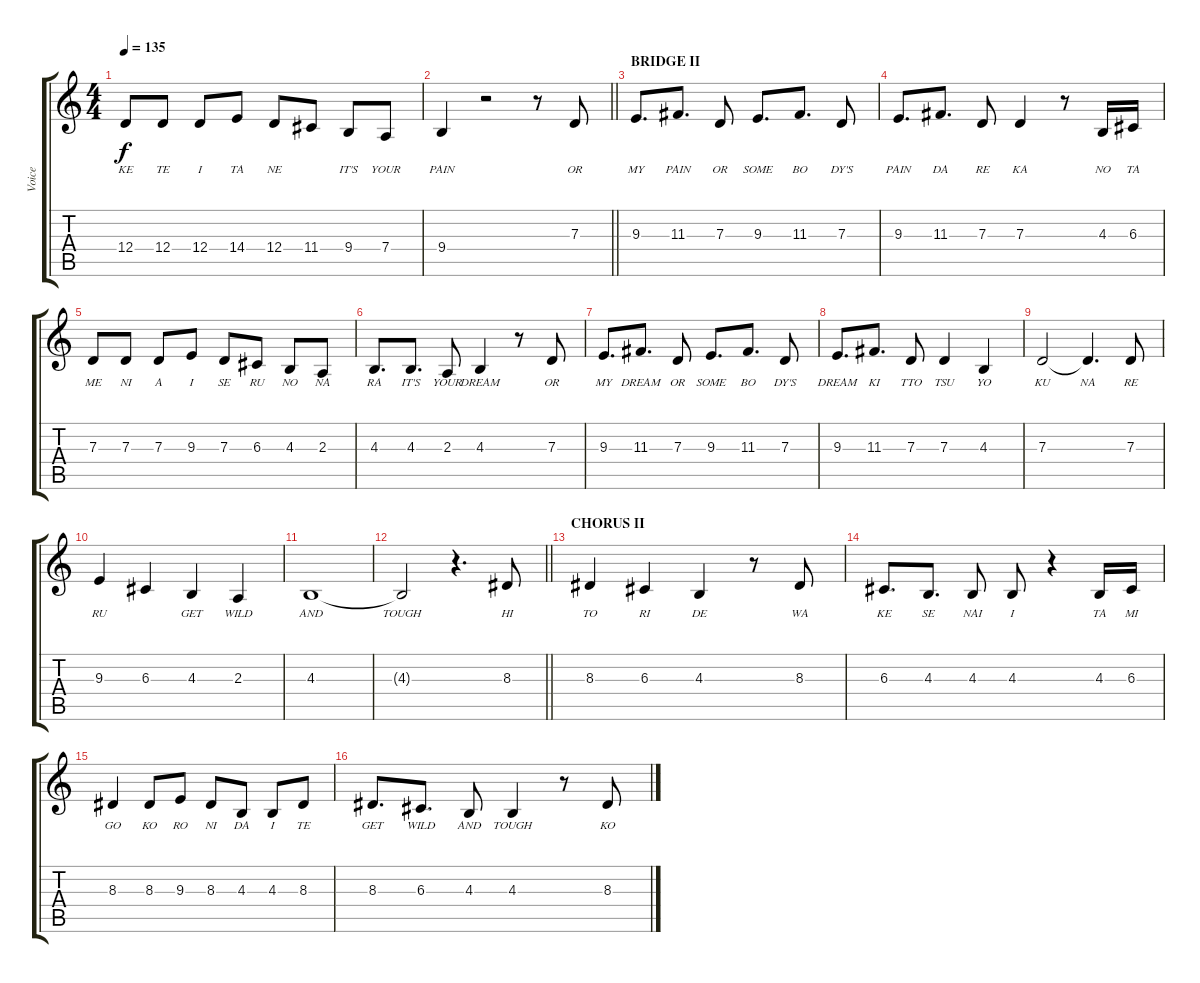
\track ("Voice" "Voice") {mute instrument lead1square}
\staff {score tabs}
\tuning (E4 B3 G3 D3 A2 E2) {hide}
\ts (4 4)
\tempo 135
\clef g2
\ks c
12.4.8{lyrics (0 "KE") lyrics (1 "") lyrics (2 "") lyrics (3 "") lyrics (4 "") dy f} 12.4.8{lyrics (0 "TE") lyrics (1 "") lyrics (2 "") lyrics (3 "") lyrics (4 "")} 12.4.8{lyrics (0 "I") lyrics (1 "") lyrics (2 "") lyrics (3 "") lyrics (4 "")} 14.4.8{lyrics (0 "TA") lyrics (1 "") lyrics (2 "") lyrics (3 "") lyrics (4 "")} 12.4.8{lyrics (0 "NE") lyrics (1 "") lyrics (2 "") lyrics (3 "") lyrics (4 "")} 11.4.8{lyrics (0 "") lyrics (1 "") lyrics (2 "") lyrics (3 "") lyrics (4 "")} 9.4.8{lyrics (0 "IT'S") lyrics (1 "") lyrics (2 "") lyrics (3 "") lyrics (4 "")} 7.4.8{lyrics (0 "YOUR") lyrics (1 "") lyrics (2 "") lyrics (3 "") lyrics (4 "")} |
\barLineRight lightlight
9.4.4{lyrics (0 "PAIN") lyrics (1 "") lyrics (2 "") lyrics (3 "") lyrics (4 "")} r.2 r.8 7.3.8{lyrics (0 "OR") lyrics (1 "") lyrics (2 "") lyrics (3 "") lyrics (4 "")} |
\section ("" "BRIDGE II")
9.3.8{d lyrics (0 "MY") lyrics (1 "") lyrics (2 "") lyrics (3 "") lyrics (4 "")} 11.3.8{d lyrics (0 "PAIN") lyrics (1 "") lyrics (2 "") lyrics (3 "") lyrics (4 "")} 7.3.8{lyrics (0 "OR") lyrics (1 "") lyrics (2 "") lyrics (3 "") lyrics (4 "")} 9.3.8{d lyrics (0 "SOME") lyrics (1 "") lyrics (2 "") lyrics (3 "") lyrics (4 "")} 11.3.8{d lyrics (0 "BO") lyrics (1 "") lyrics (2 "") lyrics (3 "") lyrics (4 "")} 7.3.8{lyrics (0 "DY'S") lyrics (1 "") lyrics (2 "") lyrics (3 "") lyrics (4 "")} |
9.3.8{d lyrics (0 "PAIN") lyrics (1 "") lyrics (2 "") lyrics (3 "") lyrics (4 "")} 11.3.8{d lyrics (0 "DA") lyrics (1 "") lyrics (2 "") lyrics (3 "") lyrics (4 "")} 7.3.8{lyrics (0 "RE") lyrics (1 "") lyrics (2 "") lyrics (3 "") lyrics (4 "")} 7.3.4{lyrics (0 "KA") lyrics (1 "") lyrics (2 "") lyrics (3 "") lyrics (4 "")} r.8 4.3.16{lyrics (0 "NO") lyrics (1 "") lyrics (2 "") lyrics (3 "") lyrics (4 "")} 6.3.16{lyrics (0 "TA") lyrics (1 "") lyrics (2 "") lyrics (3 "") lyrics (4 "")} |
7.3.8{lyrics (0 "ME") lyrics (1 "") lyrics (2 "") lyrics (3 "") lyrics (4 "")} 7.3.8{lyrics (0 "NI") lyrics (1 "") lyrics (2 "") lyrics (3 "") lyrics (4 "")} 7.3.8{lyrics (0 "A") lyrics (1 "") lyrics (2 "") lyrics (3 "") lyrics (4 "")} 9.3.8{lyrics (0 "I") lyrics (1 "") lyrics (2 "") lyrics (3 "") lyrics (4 "")} 7.3.8{lyrics (0 "SE") lyrics (1 "") lyrics (2 "") lyrics (3 "") lyrics (4 "")} 6.3.8{lyrics (0 "RU") lyrics (1 "") lyrics (2 "") lyrics (3 "") lyrics (4 "")} 4.3.8{lyrics (0 "NO") lyrics (1 "") lyrics (2 "") lyrics (3 "") lyrics (4 "")} 2.3.8{lyrics (0 "NA") lyrics (1 "") lyrics (2 "") lyrics (3 "") lyrics (4 "")} |
4.3.8{d lyrics (0 "RA") lyrics (1 "") lyrics (2 "") lyrics (3 "") lyrics (4 "")} 4.3.8{d lyrics (0 "IT'S") lyrics (1 "") lyrics (2 "") lyrics (3 "") lyrics (4 "")} 2.3.8{lyrics (0 "YOUR") lyrics (1 "") lyrics (2 "") lyrics (3 "") lyrics (4 "")} 4.3.4{lyrics (0 "DREAM") lyrics (1 "") lyrics (2 "") lyrics (3 "") lyrics (4 "")} r.8 7.3.8{lyrics (0 "OR") lyrics (1 "") lyrics (2 "") lyrics (3 "") lyrics (4 "")} |
9.3.8{d lyrics (0 "MY") lyrics (1 "") lyrics (2 "") lyrics (3 "") lyrics (4 "")} 11.3.8{d lyrics (0 "DREAM") lyrics (1 "") lyrics (2 "") lyrics (3 "") lyrics (4 "")} 7.3.8{lyrics (0 "OR") lyrics (1 "") lyrics (2 "") lyrics (3 "") lyrics (4 "")} 9.3.8{d lyrics (0 "SOME") lyrics (1 "") lyrics (2 "") lyrics (3 "") lyrics (4 "")} 11.3.8{d lyrics (0 "BO") lyrics (1 "") lyrics (2 "") lyrics (3 "") lyrics (4 "")} 7.3.8{lyrics (0 "DY'S") lyrics (1 "") lyrics (2 "") lyrics (3 "") lyrics (4 "")} |
9.3.8{d lyrics (0 "DREAM") lyrics (1 "") lyrics (2 "") lyrics (3 "") lyrics (4 "")} 11.3.8{d lyrics (0 "KI") lyrics (1 "") lyrics (2 "") lyrics (3 "") lyrics (4 "")} 7.3.8{lyrics (0 "TTO") lyrics (1 "") lyrics (2 "") lyrics (3 "") lyrics (4 "")} 7.3.4{lyrics (0 "TSU") lyrics (1 "") lyrics (2 "") lyrics (3 "") lyrics (4 "")} 4.3.4{lyrics (0 "YO") lyrics (1 "") lyrics (2 "") lyrics (3 "") lyrics (4 "")} |
7.3.2{lyrics (0 "KU") lyrics (1 "") lyrics (2 "") lyrics (3 "") lyrics (4 "")} 7.3{t}.4{d lyrics (0 "NA") lyrics (1 "") lyrics (2 "") lyrics (3 "") lyrics (4 "")} 7.3.8{lyrics (0 "RE") lyrics (1 "") lyrics (2 "") lyrics (3 "") lyrics (4 "")} |
9.3.4{lyrics (0 "RU") lyrics (1 "") lyrics (2 "") lyrics (3 "") lyrics (4 "")} 6.3.4{lyrics (0 "") lyrics (1 "") lyrics (2 "") lyrics (3 "") lyrics (4 "")} 4.3.4{lyrics (0 "GET") lyrics (1 "") lyrics (2 "") lyrics (3 "") lyrics (4 "")} 2.3.4{lyrics (0 "WILD") lyrics (1 "") lyrics (2 "") lyrics (3 "") lyrics (4 "")} |
4.3.1{lyrics (0 "AND") lyrics (1 "") lyrics (2 "") lyrics (3 "") lyrics (4 "")} |
\barLineRight lightlight
4.3{t}.2{lyrics (0 "TOUGH") lyrics (1 "") lyrics (2 "") lyrics (3 "") lyrics (4 "")} r.4{d} 8.3.8{lyrics (0 "HI") lyrics (1 "") lyrics (2 "") lyrics (3 "") lyrics (4 "")} |
\section ("" "CHORUS II")
8.3.4{lyrics (0 "TO") lyrics (1 "") lyrics (2 "") lyrics (3 "") lyrics (4 "")} 6.3.4{lyrics (0 "RI") lyrics (1 "") lyrics (2 "") lyrics (3 "") lyrics (4 "")} 4.3.4{lyrics (0 "DE") lyrics (1 "") lyrics (2 "") lyrics (3 "") lyrics (4 "")} r.8 8.3.8{lyrics (0 "WA") lyrics (1 "") lyrics (2 "") lyrics (3 "") lyrics (4 "")} |
6.3.8{d lyrics (0 "KE") lyrics (1 "") lyrics (2 "") lyrics (3 "") lyrics (4 "")} 4.3.8{d lyrics (0 "SE") lyrics (1 "") lyrics (2 "") lyrics (3 "") lyrics (4 "")} 4.3.8{lyrics (0 "NAI") lyrics (1 "") lyrics (2 "") lyrics (3 "") lyrics (4 "")} 4.3.8{lyrics (0 "I") lyrics (1 "") lyrics (2 "") lyrics (3 "") lyrics (4 "")} r.4 4.3.16{lyrics (0 "TA") lyrics (1 "") lyrics (2 "") lyrics (3 "") lyrics (4 "")} 6.3.16{lyrics (0 "MI") lyrics (1 "") lyrics (2 "") lyrics (3 "") lyrics (4 "")} |
8.3.4{lyrics (0 "GO") lyrics (1 "") lyrics (2 "") lyrics (3 "") lyrics (4 "")} 8.3.8{lyrics (0 "KO") lyrics (1 "") lyrics (2 "") lyrics (3 "") lyrics (4 "")} 9.3.8{lyrics (0 "RO") lyrics (1 "") lyrics (2 "") lyrics (3 "") lyrics (4 "")} 8.3.8{lyrics (0 "NI") lyrics (1 "") lyrics (2 "") lyrics (3 "") lyrics (4 "")} 4.3.8{lyrics (0 "DA") lyrics (1 "") lyrics (2 "") lyrics (3 "") lyrics (4 "")} 4.3.8{lyrics (0 "I") lyrics (1 "") lyrics (2 "") lyrics (3 "") lyrics (4 "")} 8.3.8{lyrics (0 "TE") lyrics (1 "") lyrics (2 "") lyrics (3 "") lyrics (4 "")} |
8.3.8{d lyrics (0 "GET") lyrics (1 "") lyrics (2 "") lyrics (3 "") lyrics (4 "")} 6.3.8{d lyrics (0 "WILD") lyrics (1 "") lyrics (2 "") lyrics (3 "") lyrics (4 "")} 4.3.8{lyrics (0 "AND") lyrics (1 "") lyrics (2 "") lyrics (3 "") lyrics (4 "")} 4.3.4{lyrics (0 "TOUGH") lyrics (1 "") lyrics (2 "") lyrics (3 "") lyrics (4 "")} r.8 8.3.8{lyrics (0 "KO") lyrics (1 "") lyrics (2 "") lyrics (3 "") lyrics (4 "")}
